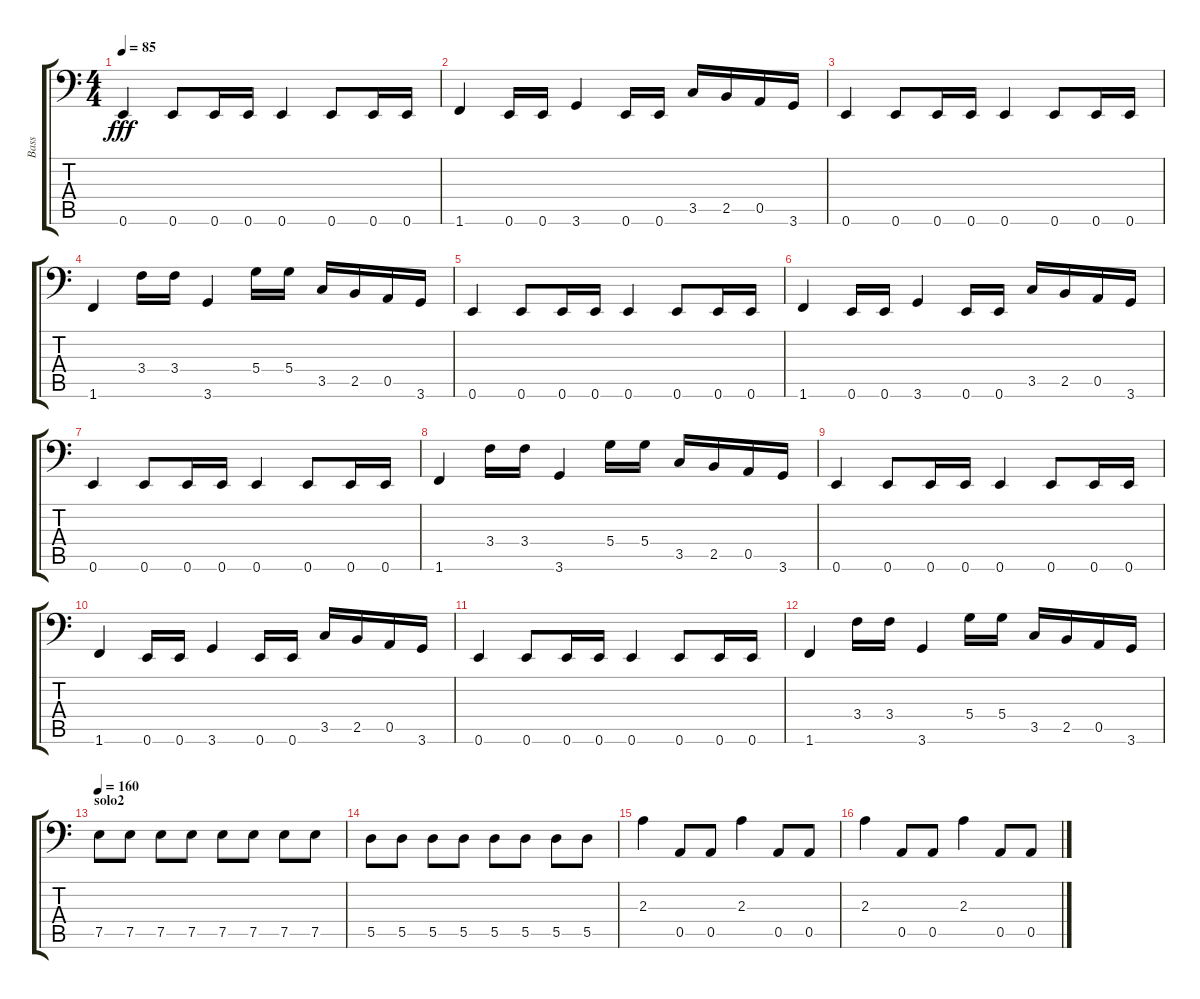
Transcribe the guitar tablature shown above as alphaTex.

\track ("Bass" "Bass") {instrument electricbassfinger}
\staff {score tabs}
\tuning (E3 B2 G2 D2 A1 E1) {hide}
\ts (4 4)
\tempo 85
\clef f4
\ks c
0.6.4{dy fff} 0.6.8 0.6.16 0.6.16 0.6.4 0.6.8 0.6.16 0.6.16 |
1.6.4 0.6.16 0.6.16 3.6.4 0.6.16 0.6.16 3.5.16 2.5.16 0.5.16 3.6.16 |
0.6.4 0.6.8 0.6.16 0.6.16 0.6.4 0.6.8 0.6.16 0.6.16 |
1.6.4 3.4.16 3.4.16 3.6.4 5.4.16 5.4.16 3.5.16 2.5.16 0.5.16 3.6.16 |
0.6.4 0.6.8 0.6.16 0.6.16 0.6.4 0.6.8 0.6.16 0.6.16 |
1.6.4 0.6.16 0.6.16 3.6.4 0.6.16 0.6.16 3.5.16 2.5.16 0.5.16 3.6.16 |
0.6.4 0.6.8 0.6.16 0.6.16 0.6.4 0.6.8 0.6.16 0.6.16 |
1.6.4 3.4.16 3.4.16 3.6.4 5.4.16 5.4.16 3.5.16 2.5.16 0.5.16 3.6.16 |
0.6.4 0.6.8 0.6.16 0.6.16 0.6.4 0.6.8 0.6.16 0.6.16 |
1.6.4 0.6.16 0.6.16 3.6.4 0.6.16 0.6.16 3.5.16 2.5.16 0.5.16 3.6.16 |
0.6.4 0.6.8 0.6.16 0.6.16 0.6.4 0.6.8 0.6.16 0.6.16 |
1.6.4 3.4.16 3.4.16 3.6.4 5.4.16 5.4.16 3.5.16 2.5.16 0.5.16 3.6.16 |
\section ("" "solo2")
\tempo 160
7.5.8 7.5.8 7.5.8 7.5.8 7.5.8 7.5.8 7.5.8 7.5.8 |
5.5.8 5.5.8 5.5.8 5.5.8 5.5.8 5.5.8 5.5.8 5.5.8 |
2.3.4 0.5.8 0.5.8 2.3.4 0.5.8 0.5.8 |
2.3.4 0.5.8 0.5.8 2.3.4 0.5.8 0.5.8
